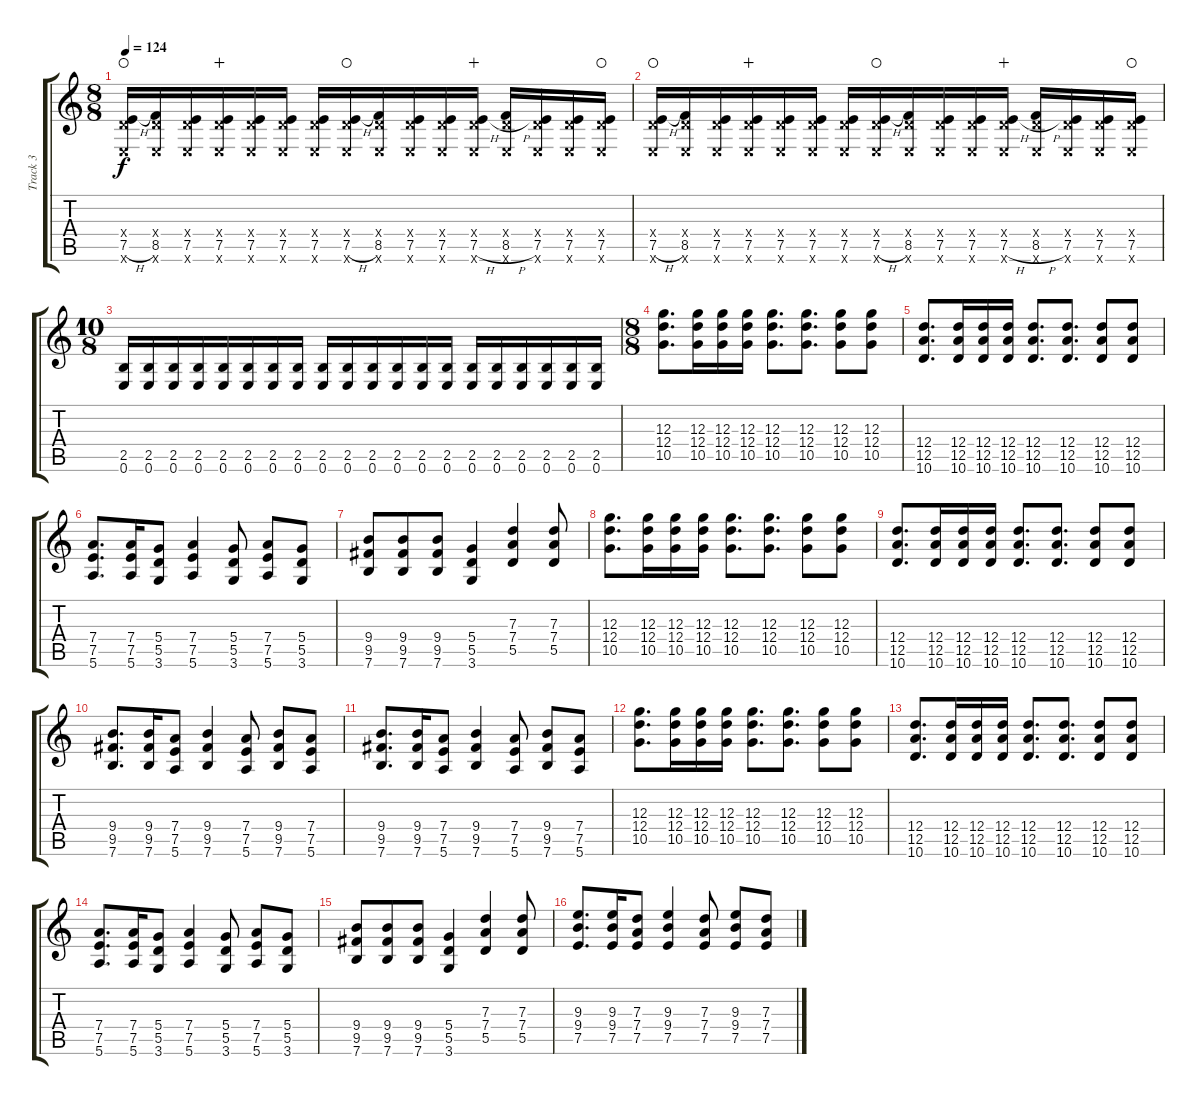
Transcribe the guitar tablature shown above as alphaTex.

\track ("Track 3" "Track 3") {instrument overdrivenguitar}
\staff {score tabs}
\tuning (E4 B3 G3 D3 A2 E2) {hide}
\ts (8 8)
\tempo 124
\clef g2
\ks c
(0.4{x} 7.5{h} 0.6{x}).16{dy f waho} (0.4{x} 8.5 0.6{x}).16 (0.4{x} 7.5 0.6{x}).16 (0.4{x} 7.5 0.6{x}).16{wahc} (0.4{x} 7.5 0.6{x}).16 (0.4{x} 7.5 0.6{x}).16 (0.4{x} 7.5 0.6{x}).16 (0.4{x} 7.5{h} 0.6{x}).16{waho} (0.4{x} 8.5 0.6{x}).16 (0.4{x} 7.5 0.6{x}).16 (0.4{x} 7.5 0.6{x}).16 (0.4{x} 7.5{h} 0.6{x}).16{wahc} (0.4{x} 8.5{h} 0.6{x}).16 (0.4{x} 7.5 0.6{x}).16 (0.4{x} 7.5 0.6{x}).16 (0.4{x} 7.5 0.6{x}).16{waho} |
(0.4{x} 7.5{h} 0.6{x}).16{waho} (0.4{x} 8.5 0.6{x}).16 (0.4{x} 7.5 0.6{x}).16 (0.4{x} 7.5 0.6{x}).16{wahc} (0.4{x} 7.5 0.6{x}).16 (0.4{x} 7.5 0.6{x}).16 (0.4{x} 7.5 0.6{x}).16 (0.4{x} 7.5{h} 0.6{x}).16{waho} (0.4{x} 8.5 0.6{x}).16 (0.4{x} 7.5 0.6{x}).16 (0.4{x} 7.5 0.6{x}).16 (0.4{x} 7.5{h} 0.6{x}).16{wahc} (0.4{x} 8.5{h} 0.6{x}).16 (0.4{x} 7.5 0.6{x}).16 (0.4{x} 7.5 0.6{x}).16 (0.4{x} 7.5 0.6{x}).16{waho} |
\ts (10 8)
(2.5 0.6).16 (2.5 0.6).16 (2.5 0.6).16 (2.5 0.6).16 (2.5 0.6).16 (2.5 0.6).16 (2.5 0.6).16 (2.5 0.6).16 (2.5 0.6).16 (2.5 0.6).16 (2.5 0.6).16 (2.5 0.6).16 (2.5 0.6).16 (2.5 0.6).16 (2.5 0.6).16 (2.5 0.6).16 (2.5 0.6).16 (2.5 0.6).16 (2.5 0.6).16 (2.5 0.6).16 |
\ts (8 8)
(12.3 12.4 10.5).8{d} (12.3 12.4 10.5).16 (12.3 12.4 10.5).16 (12.3 12.4 10.5).16 (12.3 12.4 10.5).8{d} (12.3 12.4 10.5).8{d} (12.3 12.4 10.5).8 (12.3 12.4 10.5).8 |
(12.4 12.5 10.6).8{d} (12.4 12.5 10.6).16 (12.4 12.5 10.6).16 (12.4 12.5 10.6).16 (12.4 12.5 10.6).8{d} (12.4 12.5 10.6).8{d} (12.4 12.5 10.6).8 (12.4 12.5 10.6).8 |
(7.4 7.5 5.6).8{d} (7.4 7.5 5.6).16 (5.4 5.5 3.6).8 (7.4 7.5 5.6).4 (5.4 5.5 3.6).8 (7.4 7.5 5.6).8 (5.4 5.5 3.6).8 |
(9.4 9.5 7.6).8 (9.4 9.5 7.6).8 (9.4 9.5 7.6).8 (5.4 5.5 3.6).4 (7.3 7.4 5.5).4 (7.3 7.4 5.5).8 |
(12.3 12.4 10.5).8{d} (12.3 12.4 10.5).16 (12.3 12.4 10.5).16 (12.3 12.4 10.5).16 (12.3 12.4 10.5).8{d} (12.3 12.4 10.5).8{d} (12.3 12.4 10.5).8 (12.3 12.4 10.5).8 |
(12.4 12.5 10.6).8{d} (12.4 12.5 10.6).16 (12.4 12.5 10.6).16 (12.4 12.5 10.6).16 (12.4 12.5 10.6).8{d} (12.4 12.5 10.6).8{d} (12.4 12.5 10.6).8 (12.4 12.5 10.6).8 |
(9.4 9.5 7.6).8{d} (9.4 9.5 7.6).16 (7.4 7.5 5.6).8 (9.4 9.5 7.6).4 (7.4 7.5 5.6).8 (9.4 9.5 7.6).8 (7.4 7.5 5.6).8 |
(9.4 9.5 7.6).8{d} (9.4 9.5 7.6).16 (7.4 7.5 5.6).8 (9.4 9.5 7.6).4 (7.4 7.5 5.6).8 (9.4 9.5 7.6).8 (7.4 7.5 5.6).8 |
(12.3 12.4 10.5).8{d} (12.3 12.4 10.5).16 (12.3 12.4 10.5).16 (12.3 12.4 10.5).16 (12.3 12.4 10.5).8{d} (12.3 12.4 10.5).8{d} (12.3 12.4 10.5).8 (12.3 12.4 10.5).8 |
(12.4 12.5 10.6).8{d} (12.4 12.5 10.6).16 (12.4 12.5 10.6).16 (12.4 12.5 10.6).16 (12.4 12.5 10.6).8{d} (12.4 12.5 10.6).8{d} (12.4 12.5 10.6).8 (12.4 12.5 10.6).8 |
(7.4 7.5 5.6).8{d} (7.4 7.5 5.6).16 (5.4 5.5 3.6).8 (7.4 7.5 5.6).4 (5.4 5.5 3.6).8 (7.4 7.5 5.6).8 (5.4 5.5 3.6).8 |
(9.4 9.5 7.6).8 (9.4 9.5 7.6).8 (9.4 9.5 7.6).8 (5.4 5.5 3.6).4 (7.3 7.4 5.5).4 (7.3 7.4 5.5).8 |
(9.3 9.4 7.5).8{d} (9.3 9.4 7.5).16 (7.3 7.4 7.5).8 (9.3 9.4 7.5).4 (7.3 7.4 7.5).8 (9.3 9.4 7.5).8 (7.3 7.4 7.5).8
